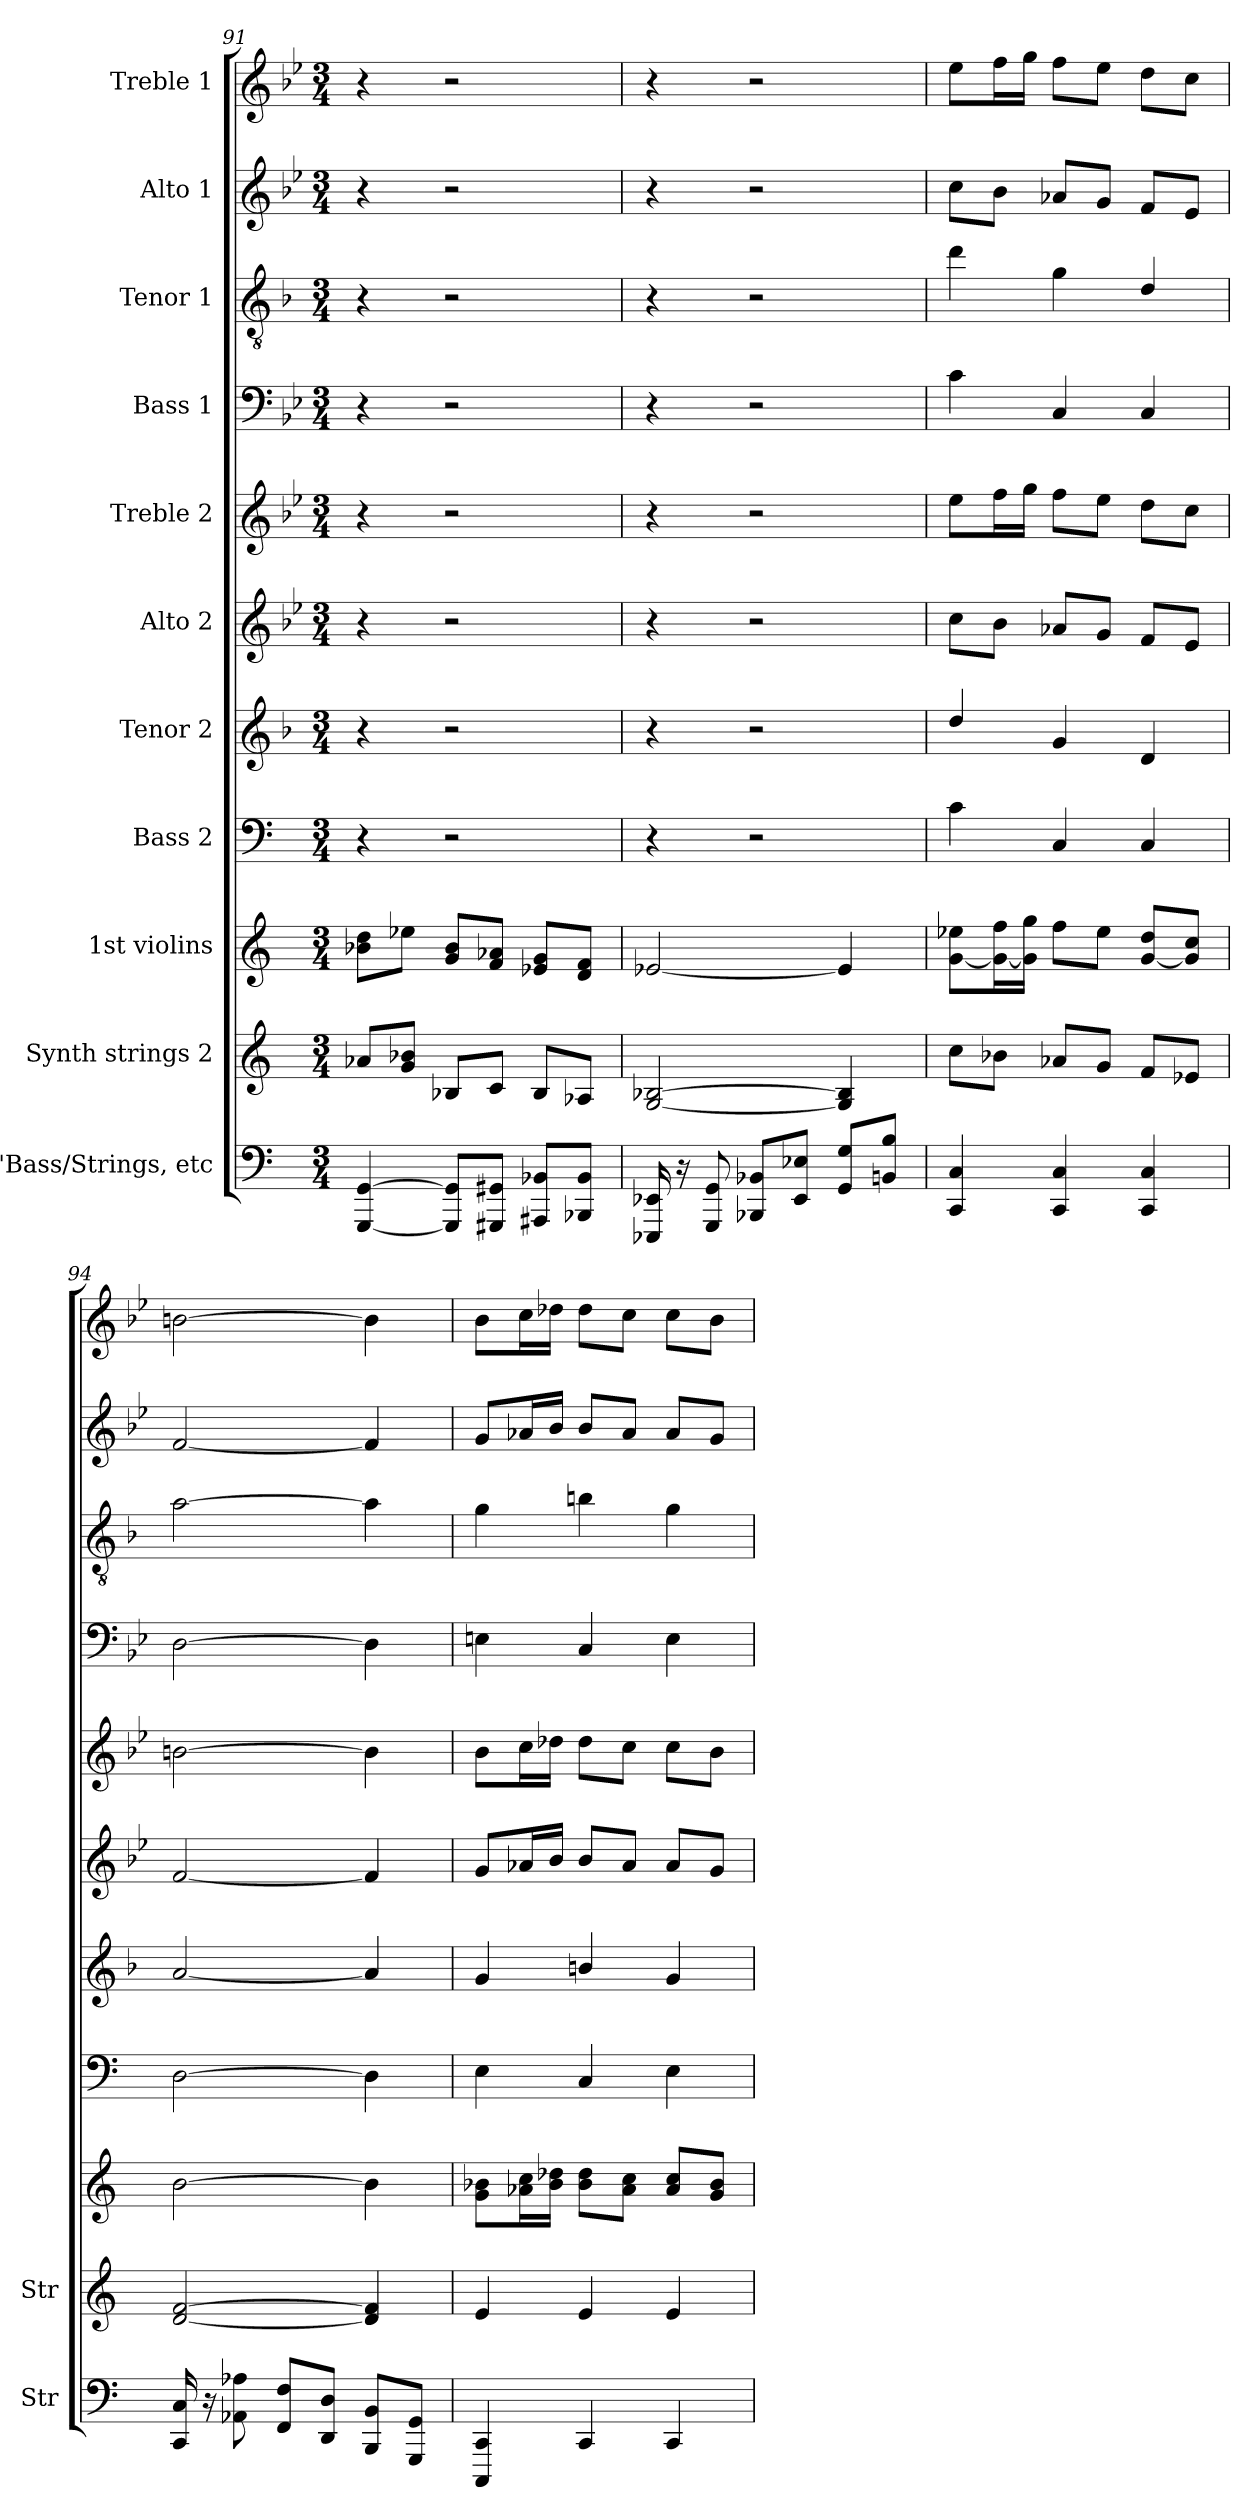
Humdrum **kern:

**kern	**kern	**kern	**kern	**kern	**kern	**kern	**kern	**kern	**kern	**kern
*part11	*part10	*part9	*part8	*part7	*part6	*part5	*part4	*part3	*part2	*part1
*staff11	*staff10	*staff9	*staff8	*staff7	*staff6	*staff5	*staff4	*staff3	*staff2	*staff1
*I"D'Bass/Strings, etc	*I"Synth strings 2	*I"1st violins	*I"Bass 2	*I"Tenor 2	*I"Alto 2	*I"Treble 2	*I"Bass 1	*I"Tenor 1	*I"Alto 1	*I"Treble 1
*I'Str	*I'Str	*	*	*	*	*	*	*	*	*
*clefF4	*clefG2	*clefG2	*clefF4	*clefG2	*clefG2	*clefG2	*clefF4	*clefGv2	*clefG2	*clefG2
*	*	*	*	*ITrd4c7	*	*	*	*ITrd4c7	*	*
*k[]	*k[]	*k[]	*k[]	*k[b-e-]	*k[b-e-]	*k[b-e-]	*k[b-e-]	*k[b-e-]	*k[b-e-]	*k[b-e-]
*C:	*C:	*C:	*C:	*B-:	*B-:	*B-:	*B-:	*B-:	*B-:	*B-:
*M3/4	*M3/4	*M3/4	*M3/4	*M3/4	*M3/4	*M3/4	*M3/4	*M3/4	*M3/4	*M3/4
=91	=91	=91	=91	=91	=91	=91	=91	=91	=91	=91
[4GGG/ [4GG/	8a-X/L	8b-X\ 8dd\L	4r	4r	4r	4r	4r	4r	4r	4r
.	8g/ 8b-X/J	8ee-X\J	.	.	.	.	.	.	.	.
8GGG/] 8GG/]L	8B-X/L	8g/ 8b-/L	2r	2r	2r	2r	2r	2r	2r	2r
8GGG#X/ 8GG#X/J	8c/J	8f/ 8a-X/J	.	.	.	.	.	.	.	.
8AAA#X/ 8BB-X/L	8B-/L	8e-X/ 8g/L	.	.	.	.	.	.	.	.
8BBB-X/ 8BB-/J	8A-X/J	8d/ 8f/J	.	.	.	.	.	.	.	.
!!LO:PB:g=z
=92	=92	=92	=92	=92	=92	=92	=92	=92	=92	=92
16EEE-X/ 16EE-X/	[2G/ [2B-X/	[2e-X/	4r	4r	4r	4r	4r	4r	4r	4r
16r	.	.	.	.	.	.	.	.	.	.
8GGG/ 8GG/	.	.	.	.	.	.	.	.	.	.
8BBB-X/ 8BB-X/L	.	.	2r	2r	2r	2r	2r	2r	2r	2r
8EE-/ 8E-X/J	.	.	.	.	.	.	.	.	.	.
8GG/ 8G/L	4G/] 4B-/]	4e-/]	.	.	.	.	.	.	.	.
8BBn/ 8B/J	.	.	.	.	.	.	.	.	.	.
=93	=93	=93	=93	=93	=93	=93	=93	=93	=93	=93
4CC/ 4C/	8cc\L	[8g\ 8ee-X\L	4c\	4g/	8cc\L	8ee-\L	4c\	4g\	8cc\L	8ee-\L
.	8b-X\J	16g\_ 16ff\L	.	.	8b-\J	16ff\L	.	.	8b-\J	16ff\L
.	.	16g\] 16gg\JJ	.	.	.	16gg\JJ	.	.	.	16gg\JJ
4CC/ 4C/	8a-X/L	8ff\L	4C/	4c/	8a-X/L	8ff\L	4C/	4c\	8a-X/L	8ff\L
.	8g/J	8ee-\J	.	.	8g/J	8ee-\J	.	.	8g/J	8ee-\J
4CC/ 4C/	8f/L	[8g/ 8dd/L	4C/	4G/	8f/L	8dd\L	4C/	4G/	8f/L	8dd\L
.	8e-X/J	8g/] 8cc/J	.	.	8e-/J	8cc\J	.	.	8e-/J	8cc\J
=94	=94	=94	=94	=94	=94	=94	=94	=94	=94	=94
16CC/ 16C/	[2d/ [2f/	[2b\	[2D\	[2d/	[2f/	[2bn\	[2D\	[2d\	[2f/	[2bn\
16r	.	.	.	.	.	.	.	.	.	.
8AA-X\ 8A-X\	.	.	.	.	.	.	.	.	.	.
8FF/ 8F/L	.	.	.	.	.	.	.	.	.	.
8DD/ 8D/J	.	.	.	.	.	.	.	.	.	.
8BBB/ 8BB/L	4d/] 4f/]	4b\]	4D\]	4d/]	4f/]	4b\]	4D\]	4d\]	4f/]	4b\]
8GGG/ 8GG/J	.	.	.	.	.	.	.	.	.	.
=95	=95	=95	=95	=95	=95	=95	=95	=95	=95	=95
4CCC/ 4CC/	4e/	8g\ 8b-X\L	4E\	4c/	8g/L	8b-\L	4En\	4c\	8g/L	8b-\L
.	.	16a-X\ 16cc\L	.	.	16a-X/L	16cc\L	.	.	16a-X/L	16cc\L
.	.	16b-\ 16dd-X\JJ	.	.	16b-/JJ	16dd-X\JJ	.	.	16b-/JJ	16dd-X\JJ
4CC/	4e/	8b-\ 8dd-\L	4C/	4en/	8b-/L	8dd-\L	4C/	4en\	8b-/L	8dd-\L
.	.	8a-\ 8cc\J	.	.	8a-/J	8cc\J	.	.	8a-/J	8cc\J
4CC/	4e/	8a-/ 8cc/L	4E\	4c/	8a-/L	8cc\L	4E\	4c\	8a-/L	8cc\L
.	.	8g/ 8b-/J	.	.	8g/J	8b-\J	.	.	8g/J	8b-\J
=	=	=	=	=	=	=	=	=	=	=
*-	*-	*-	*-	*-	*-	*-	*-	*-	*-	*-
